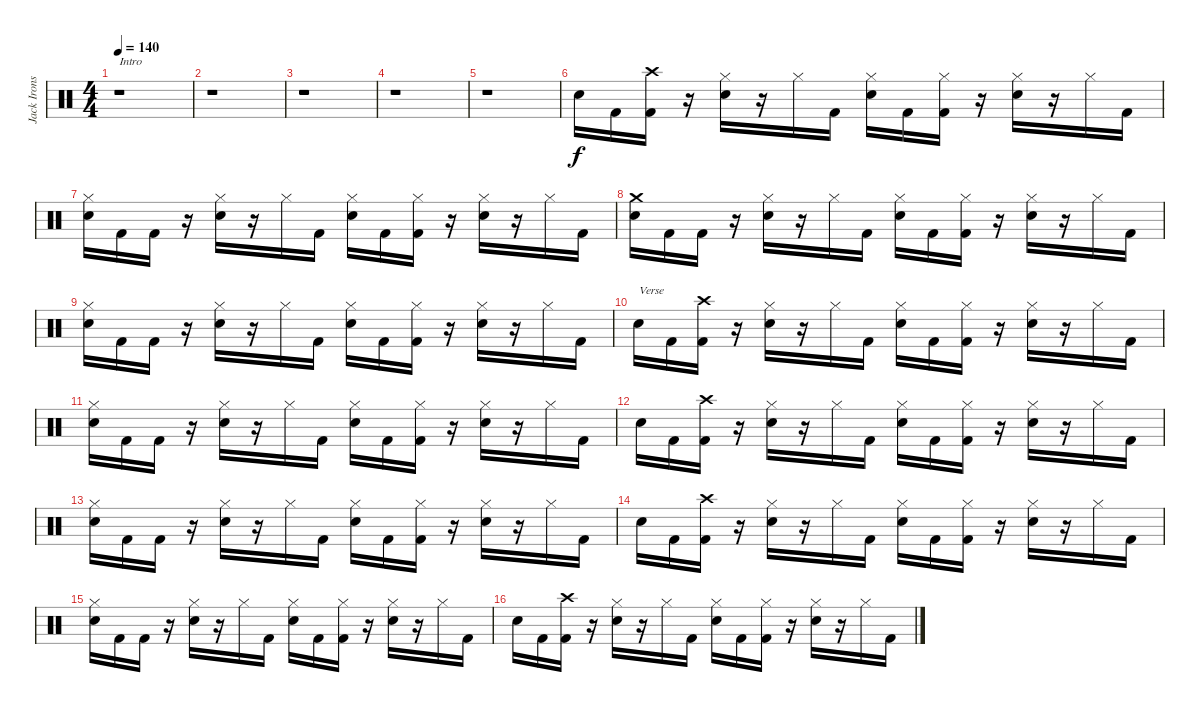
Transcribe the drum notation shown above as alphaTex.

\track ("Jack Irons" "Jack Irons") {instrument percussion}
\staff {score}
\articulation defaults
\ts (4 4)
\tempo 140
\clef neutral
\ks c
r.1{txt "Intro" dy f} |
r.1 |
r.1 |
r.1 |
r.1 |
"Snare (hit) 2".16 "Kick (hit) 2".16 ("Crash high (hit)" "Kick (hit) 2").16 r.16 ("Hi-Hat (closed)" "Snare (hit) 2").16 r.16 "Hi-Hat (closed)".16 "Kick (hit) 2".16 ("Hi-Hat (closed)" "Snare (hit) 2").16 "Kick (hit) 2".16 ("Hi-Hat (closed)" "Kick (hit) 2").16 r.16 ("Hi-Hat (closed)" "Snare (hit) 2").16 r.16 "Hi-Hat (closed)".16 "Kick (hit) 2".16 |
("Hi-Hat (closed)" "Snare (hit) 2").16 "Kick (hit) 2".16 "Kick (hit) 2".16 r.16 ("Hi-Hat (closed)" "Snare (hit) 2").16 r.16 "Hi-Hat (closed)".16 "Kick (hit) 2".16 ("Hi-Hat (closed)" "Snare (hit) 2").16 "Kick (hit) 2".16 ("Hi-Hat (closed)" "Kick (hit) 2").16 r.16 ("Hi-Hat (closed)" "Snare (hit) 2").16 r.16 "Hi-Hat (closed)".16 "Kick (hit) 2".16 |
("Crash medium (hit)" "Snare (hit) 2").16 "Kick (hit) 2".16 "Kick (hit) 2".16 r.16 ("Hi-Hat (closed)" "Snare (hit) 2").16 r.16 "Hi-Hat (closed)".16 "Kick (hit) 2".16 ("Hi-Hat (closed)" "Snare (hit) 2").16 "Kick (hit) 2".16 ("Hi-Hat (closed)" "Kick (hit) 2").16 r.16 ("Hi-Hat (closed)" "Snare (hit) 2").16 r.16 "Hi-Hat (closed)".16 "Kick (hit) 2".16 |
("Hi-Hat (closed)" "Snare (hit) 2").16 "Kick (hit) 2".16 "Kick (hit) 2".16 r.16 ("Hi-Hat (closed)" "Snare (hit) 2").16 r.16 "Hi-Hat (closed)".16 "Kick (hit) 2".16 ("Hi-Hat (closed)" "Snare (hit) 2").16 "Kick (hit) 2".16 ("Hi-Hat (closed)" "Kick (hit) 2").16 r.16 ("Hi-Hat (closed)" "Snare (hit) 2").16 r.16 "Hi-Hat (closed)".16 "Kick (hit) 2".16 |
"Snare (hit) 2".16{txt "Verse"} "Kick (hit) 2".16 ("Crash high (hit)" "Kick (hit) 2").16 r.16 ("Hi-Hat (closed)" "Snare (hit) 2").16 r.16 "Hi-Hat (closed)".16 "Kick (hit) 2".16 ("Hi-Hat (closed)" "Snare (hit) 2").16 "Kick (hit) 2".16 ("Hi-Hat (closed)" "Kick (hit) 2").16 r.16 ("Hi-Hat (closed)" "Snare (hit) 2").16 r.16 "Hi-Hat (closed)".16 "Kick (hit) 2".16 |
("Hi-Hat (closed)" "Snare (hit) 2").16 "Kick (hit) 2".16 "Kick (hit) 2".16 r.16 ("Hi-Hat (closed)" "Snare (hit) 2").16 r.16 "Hi-Hat (closed)".16 "Kick (hit) 2".16 ("Hi-Hat (closed)" "Snare (hit) 2").16 "Kick (hit) 2".16 ("Hi-Hat (closed)" "Kick (hit) 2").16 r.16 ("Hi-Hat (closed)" "Snare (hit) 2").16 r.16 "Hi-Hat (closed)".16 "Kick (hit) 2".16 |
"Snare (hit) 2".16 "Kick (hit) 2".16 ("Crash high (hit)" "Kick (hit) 2").16 r.16 ("Hi-Hat (closed)" "Snare (hit) 2").16 r.16 "Hi-Hat (closed)".16 "Kick (hit) 2".16 ("Hi-Hat (closed)" "Snare (hit) 2").16 "Kick (hit) 2".16 ("Hi-Hat (closed)" "Kick (hit) 2").16 r.16 ("Hi-Hat (closed)" "Snare (hit) 2").16 r.16 "Hi-Hat (closed)".16 "Kick (hit) 2".16 |
("Hi-Hat (closed)" "Snare (hit) 2").16 "Kick (hit) 2".16 "Kick (hit) 2".16 r.16 ("Hi-Hat (closed)" "Snare (hit) 2").16 r.16 "Hi-Hat (closed)".16 "Kick (hit) 2".16 ("Hi-Hat (closed)" "Snare (hit) 2").16 "Kick (hit) 2".16 ("Hi-Hat (closed)" "Kick (hit) 2").16 r.16 ("Hi-Hat (closed)" "Snare (hit) 2").16 r.16 "Hi-Hat (closed)".16 "Kick (hit) 2".16 |
"Snare (hit) 2".16 "Kick (hit) 2".16 ("Crash high (hit)" "Kick (hit) 2").16 r.16 ("Hi-Hat (closed)" "Snare (hit) 2").16 r.16 "Hi-Hat (closed)".16 "Kick (hit) 2".16 ("Hi-Hat (closed)" "Snare (hit) 2").16 "Kick (hit) 2".16 ("Hi-Hat (closed)" "Kick (hit) 2").16 r.16 ("Hi-Hat (closed)" "Snare (hit) 2").16 r.16 "Hi-Hat (closed)".16 "Kick (hit) 2".16 |
("Hi-Hat (closed)" "Snare (hit) 2").16 "Kick (hit) 2".16 "Kick (hit) 2".16 r.16 ("Hi-Hat (closed)" "Snare (hit) 2").16 r.16 "Hi-Hat (closed)".16 "Kick (hit) 2".16 ("Hi-Hat (closed)" "Snare (hit) 2").16 "Kick (hit) 2".16 ("Hi-Hat (closed)" "Kick (hit) 2").16 r.16 ("Hi-Hat (closed)" "Snare (hit) 2").16 r.16 "Hi-Hat (closed)".16 "Kick (hit) 2".16 |
"Snare (hit) 2".16 "Kick (hit) 2".16 ("Crash high (hit)" "Kick (hit) 2").16 r.16 ("Hi-Hat (closed)" "Snare (hit) 2").16 r.16 "Hi-Hat (closed)".16 "Kick (hit) 2".16 ("Hi-Hat (closed)" "Snare (hit) 2").16 "Kick (hit) 2".16 ("Hi-Hat (closed)" "Kick (hit) 2").16 r.16 ("Hi-Hat (closed)" "Snare (hit) 2").16 r.16 "Hi-Hat (closed)".16 "Kick (hit) 2".16
